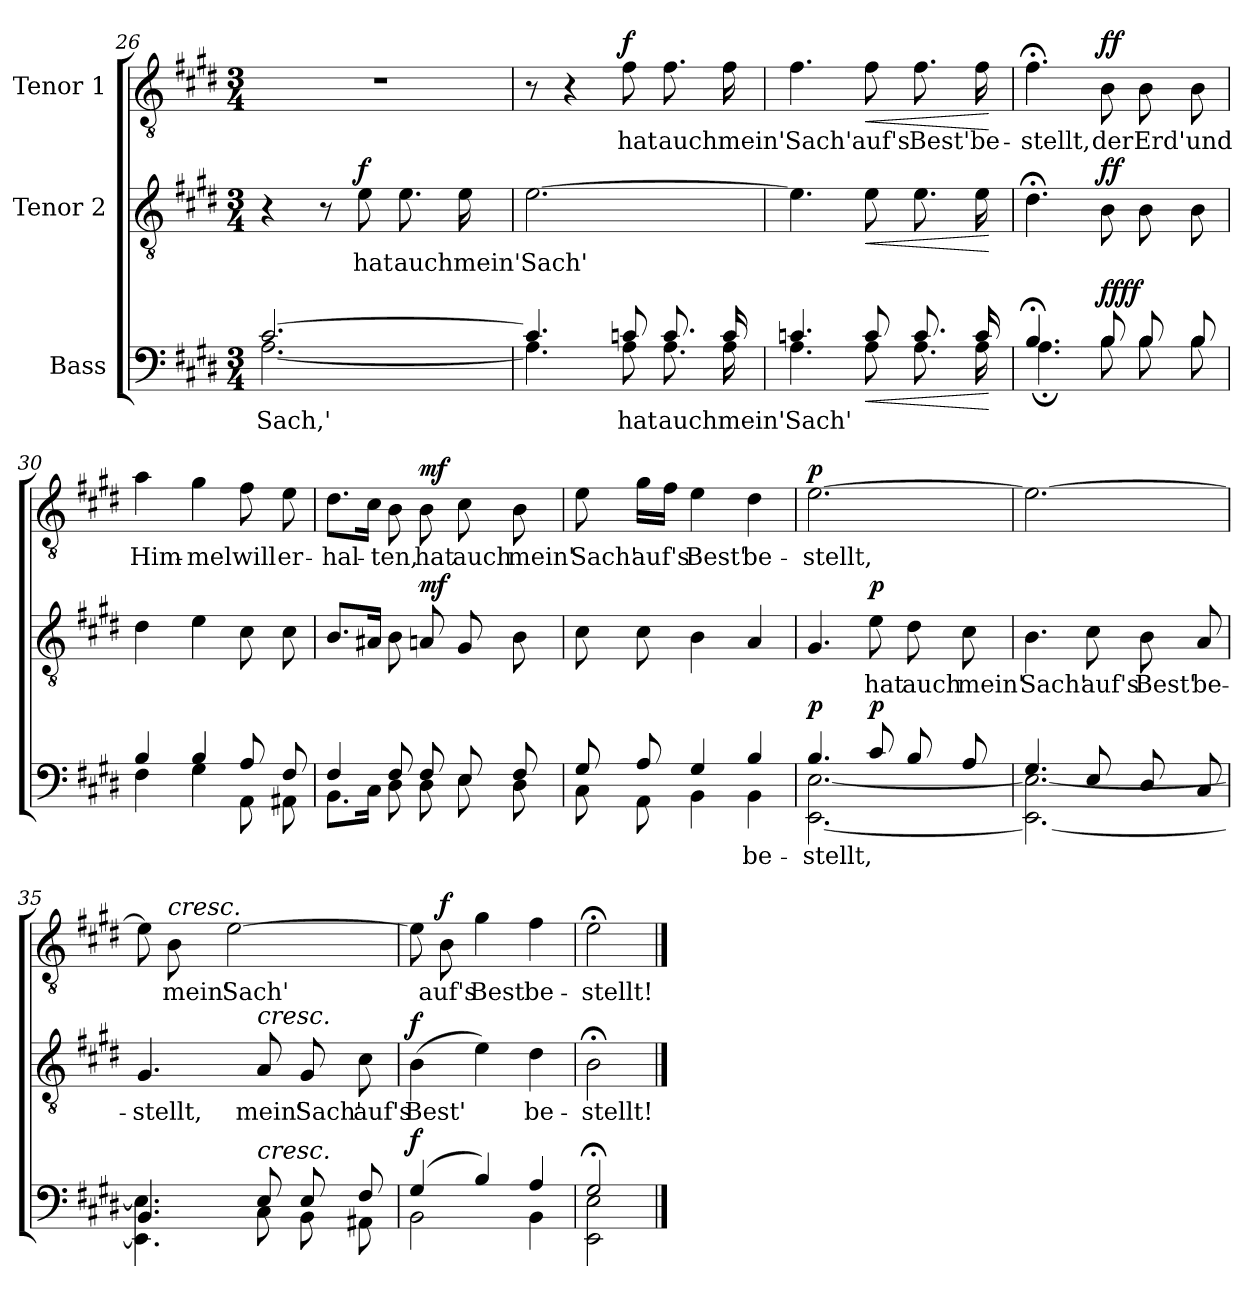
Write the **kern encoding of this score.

**kern	**text	**dynam	**kern	**text	**dynam	**kern	**text	**dynam
*part3	*part3	*part3	*part2	*part2	*part2	*part1	*part1	*part1
*staff3	*staff3	*staff3	*staff2	*staff2	*staff2	*staff1	*staff1	*staff1
*I"Bass	*	*	*I"Tenor 2	*	*	*I"Tenor 1	*	*
*clefF4	*	*	*clefGv2	*	*	*clefGv2	*	*
*k[f#c#g#d#]	*	*	*k[f#c#g#d#]	*	*	*k[f#c#g#d#]	*	*
*M3/4	*	*	*M3/4	*	*	*M3/4	*	*
=26	=26	=26	=26	=26	=26	=26	=26	=26
*^	*	*	*	*	*	*	*	*
[2.c#/	[2.A\	Sach,'	.	4r	.	.	2.r	.	.
.	.	.	.	8r	.	.	.	.	.
!	!	!	!	!	!	!LO:DY:a	!	!	!
.	.	.	.	8e\	hat	f	.	.	.
.	.	.	.	8.e\	auch	.	.	.	.
.	.	.	.	16e\	mein'	.	.	.	.
=27	=27	=27	=27	=27	=27	=27	=27	=27	=27
4.c#/]	4.A\]	.	.	[2.e\	Sach'	.	8r	.	.
.	.	.	.	.	.	.	4r	.	.
!	!	!	!	!	!	!	!	!	!LO:DY:a
8cn/	8A\	hat	.	.	.	.	8f#\	hat	f
8.c/	8.A\	auch	.	.	.	.	8.f#\	auch	.
16c/	16A\	mein'	.	.	.	.	16f#\	mein'	.
=28	=28	=28	=28	=28	=28	=28	=28	=28	=28
4.cn/	4.A\	Sach'	.	4.e\]	.	.	4.f#\	Sach'	.
!	!	!	!LO:HP:b	!	!	!LO:HP:b	!	!	!LO:HP:b
8c/	8A\	.	<	8e\	.	<	8f#\	auf's	<
8.c/	8.A\	.	.	8.e\	.	.	8.f#\	Best'	.
16c/	16A\	.	.	16e\	.	.	16f#\	be-	.
*v	*v	*	*	*	*	*	*	*	*
.	.	[	.	.	[	.	.	[
!!LO:LB:g=z
=29	=29	=29	=29	=29	=29	=29	=29	=29
*^	*	*	*	*	*	*	*	*
4.B;</	4.A;\	.	.	4.d#;<\	.	.	4.f#;<\	-stellt,	.
!	!	!	!LO:DY:a	!	!	!	!	!	!
!	!	!	!LO:DY:n=1:a	!	!	!LO:DY:a	!	!	!LO:DY:a
8B/	8B\	.	ff ff	8B\	.	ff	8B\	der	ff
8B/	8B\	.	.	8B\	.	.	8B\	Erd'	.
8B/	8B\	.	.	8B\	.	.	8B\	und	.
=30	=30	=30	=30	=30	=30	=30	=30	=30	=30
4B/	4F#\	.	.	4d#\	.	.	4a\	Him-	.
4B/	4G#\	.	.	4e\	.	.	4g#\	-mel	.
8A/	8AA\	.	.	8c#\	.	.	8f#\	will	.
8F#/	8AA#X\	.	.	8c#\	.	.	8e\	er-	.
=31	=31	=31	=31	=31	=31	=31	=31	=31	=31
4F#/	8.BB\L	.	.	8.B/L	.	.	8.d#\L	-hal-	.
.	16C#\Jk	.	.	16A#X/Jk	.	.	16c#\Jk	.	.
8F#/	8D#\	.	.	8B\	.	.	8B\	-ten,	.
!	!	!	!LO:DY:a	!	!	!	!	!	!
!	!	!	!LO:DY:n=1:a	!	!	!LO:DY:a	!	!	!LO:DY:a
8F#/	8D#\	.	mf mf	8An/	.	mf	8B\	hat	mf
8E/	8E\	.	.	8G#/	.	.	8c#\	auch	.
8F#/	8D#\	.	.	8B\	.	.	8B\	mein'	.
=32	=32	=32	=32	=32	=32	=32	=32	=32	=32
8G#/	8C#\	.	.	8c#\	.	.	8e\	Sach'	.
8A/	8AA\	.	.	8c#\	.	.	16g#\LL	auf's	.
.	.	.	.	.	.	.	16f#\JJ	.	.
4G#/	4BB\	.	.	4B\	.	.	4e\	Best'	.
4B/	4BB\	be-	.	4A/	.	.	4d#\	be-	.
!!LO:LB:g=z
=33	=33	=33	=33	=33	=33	=33	=33	=33	=33
!	!	!	!LO:DY:a	!	!	!	!	!	!LO:DY:a
4.B/	[2.EE\ [2.E\	-stellt,	p	4.G#/	.	.	[2.e\	-stellt,	p
!	!	!	!LO:DY:a	!	!	!LO:DY:a	!	!	!
8c#/	.	.	p	8e\	hat	p	.	.	.
8B/	.	.	.	8d#\	auch	.	.	.	.
8A/	.	.	.	8c#\	mein'	.	.	.	.
=34	=34	=34	=34	=34	=34	=34	=34	=34	=34
4.G#/	2.EE\_ 2.E\_	.	.	4.B\	Sach'	.	2.e\_	.	.
8E/	.	.	.	8c#\	auf's	.	.	.	.
8D#/	.	.	.	8B\	Best'	.	.	.	.
8C#/	.	.	.	8A/	be-	.	.	.	.
=35	=35	=35	=35	=35	=35	=35	=35	=35	=35
4.BB/	4.EE\] 4.E\]	.	.	4.G#/	-stellt,	.	8e\]	.	.
!	!	!	!	!	!	!	!LO:TX:a:i:t=cresc.	!	!
.	.	.	.	.	.	.	8B\	mein'	.
.	.	.	.	.	.	.	[2e\	Sach'	.
!	!	!	!	!LO:TX:a:i:t=cresc.	!	!	!	!	!
!LO:TX:a:i:t=cresc.	!	!	!	!	!	!	!	!	!
8E/	8C#\	.	.	8A/	mein'	.	.	.	.
8E/	8BB\	.	.	8G#/	Sach'	.	.	.	.
8F#/	8AA#X\	.	.	8c#\	auf's	.	.	.	.
=36	=36	=36	=36	=36	=36	=36	=36	=36	=36
!	!	!	!LO:DY:a	!	!	!LO:DY:a	!	!	!
(4G#/	2BB\	.	f	(4B\	Best'	f	8e\]	.	.
!	!	!	!	!	!	!	!	!	!LO:DY:a
.	.	.	.	.	.	.	8B\	auf's	f
4B/)	.	.	.	4e\)	.	.	4g#\	Best'	.
4A/	4BB\	.	.	4d#\	be-	.	4f#\	be-	.
=37	=37	=37	=37	=37	=37	=37	=37	=37	=37
2G#;</	2EE\ 2E\	.	.	2B;<\	-stellt!	.	2e;<\	-stellt!	.
*v	*v	*	*	*	*	*	*	*	*
==	==	==	==	==	==	==	==	==
*-	*-	*-	*-	*-	*-	*-	*-	*-
